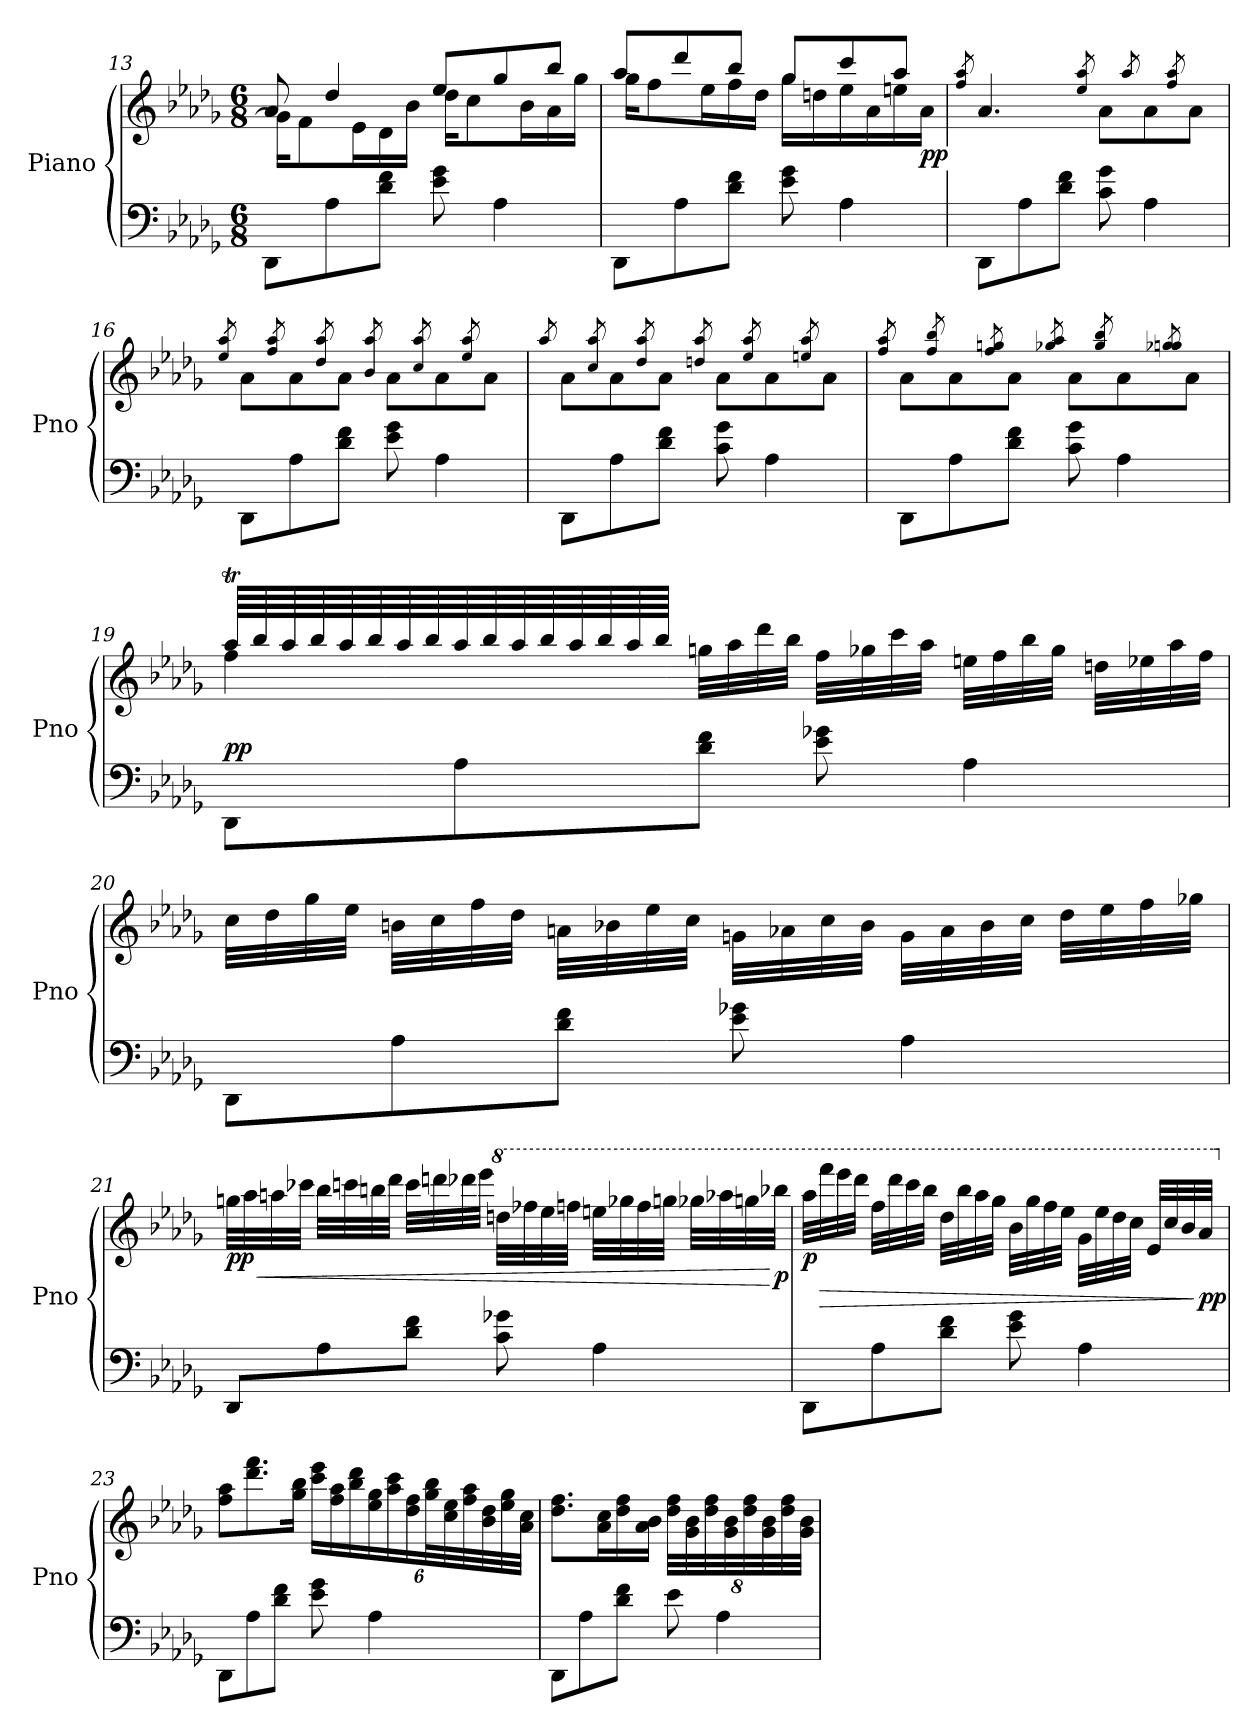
**kern	**kern	**dynam
*part1	*part1	*part1
*staff2	*staff1	*staff1/2
*I"Piano	*	*
*I'Pno	*	*
*clefF4	*clefG2	*
*k[b-e-a-d-g-]	*k[b-e-a-d-g-]	*
*M6/8	*M6/8	*
=13	=13	=13
*	*^	*
8DD-\L	8a-/	16g-\KL]	.
.	.	8f\	.
8A-\	4dd-/	.	.
.	.	16e-\L	.
8d-\ 8f\J	.	16d-\	.
.	.	16b-\JJ	.
8e-\ 8g-\	8ee-/L	16dd-\KL	.
.	.	8cc\	.
4A-\	8gg-/	.	.
.	.	16b-\L	.
.	8bb-/J	16a-\	.
.	.	16gg-\JJ	.
=14	=14	=14	=14
8DD-\L	8aa-/L	16gg-\KL	.
.	.	8ff\	.
8A-\	8ddd-/	.	.
.	.	16ee-\L	.
8d-\ 8f\J	8bb-/J	16ff\	.
.	.	16dd-\JJ	.
8e-\ 8g-\	8gg-/L	16gg-\LL	.
.	.	16ddn\	.
4A-\	8ccc/	16ee-\	.
.	.	16a-\	.
.	8aa-/J	16een\	.
!	!	!	!LO:DY:b
.	.	16a-\JJ	pp
*	*v	*v	*
!!LO:LB:g=z
=15	=15	=15
.	8qff/ 8qaa-/	.
8DD-\L	4.a-/	.
8A-\	.	.
8d-\ 8f\J	.	.
.	8qee-/ 8qaa-/	.
8c\ 8g-\	8a-\L	.
.	8qaa-/	.
4A-\	8a-\	.
.	8qff/ 8qaa-/	.
.	8a-\J	.
=16	=16	=16
.	8qee-/ 8qaa-/	.
8DD-\L	8a-\L	.
.	8qff/ 8qaa-/	.
8A-\	8a-\	.
.	8qdd-/ 8qaa-/	.
8d-\ 8f\J	8a-\J	.
.	8qb-/ 8qaa-/	.
8e-\ 8g-\	8a-\L	.
.	8qcc/ 8qaa-/	.
4A-\	8a-\	.
.	8qee-/ 8qaa-/	.
.	8a-\J	.
=17	=17	=17
.	8qaa-/	.
8DD-\L	8a-\L	.
.	8qcc/ 8qaa-/	.
8A-\	8a-\	.
.	8qdd-/ 8qaa-/	.
8d-\ 8f\J	8a-\J	.
.	8qddn/ 8qaa-/	.
8c\ 8g-\	8a-\L	.
.	8qee-/ 8qaa-/	.
4A-\	8a-\	.
.	8qeen/ 8qaa-/	.
.	8a-\J	.
=18	=18	=18
.	8qff/ 8qaa-/	.
8DD-\L	8a-\L	.
.	8qff/ 8qbb-/	.
8A-\	8a-\	.
.	8qff/ 8qggn/	.
8d-\ 8f\J	8a-\J	.
.	8qgg-X/ 8qaa-/	.
8c\ 8g-\	8a-\L	.
.	8qgg-/ 8qbb-/	.
4A-\	8a-\	.
.	8qgg-X/ 8qggn/	.
.	8a-\J	.
!!LO:PB:g=z
=19	=19	=19
*	*^	*
!	!	!	!LO:DY:a=2
8DD-\L	64aa-T/LLLL	4ff\	pp
.	64bb-/	.	.
.	64aa-/	.	.
.	64bb-/	.	.
.	64aa-/	.	.
.	64bb-/	.	.
.	64aa-/	.	.
.	64bb-/	.	.
8A-\	64aa-/	.	.
.	64bb-/	.	.
.	64aa-/	.	.
.	64bb-/	.	.
.	64aa-/	.	.
.	64bb-/	.	.
.	64aa-/	.	.
.	64bb-/JJJJ	.	.
8d-\ 8f\J	32ggn\LLL	2rgyy	.
.	32aa-\	.	.
.	32ddd-\	.	.
.	32bb-\JJJ	.	.
8e-\ 8g-X\	32ff\LLL	.	.
.	32gg-X\	.	.
.	32ccc\	.	.
.	32aa-\JJJ	.	.
4A-\	32een\LLL	.	.
.	32ff\	.	.
.	32bb-\	.	.
.	32gg-\JJJ	.	.
.	32ddn\LLL	.	.
.	32ee-X\	.	.
.	32aa-\	.	.
.	32ff\JJJ	.	.
*	*v	*v	*
!!LO:LB:g=z
=20	=20	=20
8DD-\L	32cc\LLL	.
.	32dd-\	.
.	32gg-\	.
.	32ee-\JJJ	.
8A-\	32bn\LLL	.
.	32cc\	.
.	32ff\	.
.	32dd-\JJJ	.
8d-\ 8f\J	32an\LLL	.
.	32b-X\	.
.	32ee-\	.
.	32cc\JJJ	.
8e-\ 8g-X\	32gn\LLL	.
.	32a-X\	.
.	32cc\	.
.	32b-\JJJ	.
4A-\	32g\LLL	.
.	32a-\	.
.	32b-\	.
.	32cc\JJJ	.
.	32dd-\LLL	.
.	32ee-\	.
.	32ff\	.
.	32gg-X\JJJ	.
=21	=21	=21
!	!	!LO:HP:b
!	!	!LO:DY:n=1:b
8DD-/L	32ggn\LLL	< pp
.	32aa-\	.
.	32aan\	.
.	32ccc-X\JJJ	.
8A-\	32bb-\LLL	.
.	32cccn\	.
.	32bbn\	.
.	32ddd-\JJJ	.
8d-\ 8f\J	32ccc\LLL	.
.	32dddn\	.
.	32ddd-X\	.
.	32eee-\JJJ	.
*	*8va	*
8c\ 8g-X\	32dddn\LLL	.
.	32fff-X\	.
.	32eee-\	.
.	32fffn\JJJ	.
4A-\	32eeen\LLL	.
.	32ggg-X\	.
.	32fff\	.
.	32gggn\JJJ	.
.	32ggg-X\LLL	.
.	32aaa-X\	.
.	32gggn\	.
!	!	!LO:DY:n=2:b
.	32bbb-X\JJJ	[ p
!!LO:LB:g=z
=22	=22	=22
!	!	!LO:HP:b
!	!	!LO:DY:n=1:b
8DD-\L	32aaa-\LLL	> p
.	32ffff\	.
.	32eeee-\	.
.	32dddd-\JJJ	.
8A-\	32fff\LLL	.
.	32dddd-\	.
.	32cccc\	.
.	32bbb-\JJJ	.
8d-\ 8f\J	32ddd-\LLL	.
.	32bbb-\	.
.	32aaa-\	.
.	32ggg-\JJJ	.
8e-\ 8g-\	32bb-\LLL	.
.	32ggg-\	.
.	32fff\	.
.	32eee-\JJJ	.
4A-\	32gg-\LLL	.
.	32eee-\	.
.	32ddd-\	.
.	32ccc\JJJ	.
.	32ee-/LLL	.
.	32ccc/	.
.	32bb-/	.
!	!	!LO:DY:n=2:b
.	32aa-/JJJ	] pp
=23	=23	=23
*	*X8va	*
8DD-\L	8ff\ 8aa-\L	.
8A-\	8.ddd-\ 8.fff\	.
8d-\ 8f\J	.	.
.	16gg-\ 16bb-\Jk	.
*	*Xbrackettup	*
8e-\ 8g-\	24ccc\ 24eee-\LL	.
.	24ff\ 24aa-\	.
.	24bb-\ 24ddd-\	.
4A-\	24ee-\ 24gg-\	.
.	24aa-\ 24ccc\	.
.	24dd-\ 24ff\	.
.	48gg-\ 48bb-\L	.
.	48cc\ 48ee-\	.
.	48ff\ 48aa-\	.
.	48b-\ 48dd-\	.
.	48ee-\ 48gg-\	.
.	48a-\ 48cc\JJJ	.
=24	=24	=24
8DD-\L	8.dd-\ 8.ff\L	.
8A-\	.	.
.	16a-\ 16cc\L	.
8d-\ 8f\J	16dd-\ 16ff\	.
.	16a-\ 16b-\JJ	.
8e-\	64%3dd-\ 64%3ff\LL	.
.	64%3g-\ 64%3b-\	.
.	64%3dd-\ 64%3ff\	.
4A-\	.	.
.	64%3g-\ 64%3b-\	.
.	64%3dd-\ 64%3ff\	.
.	64%3g-\ 64%3b-\	.
.	64%3dd-\ 64%3ff\	.
.	64%3g-\ 64%3b-\JJ	.
=	=	=
*-	*-	*-
